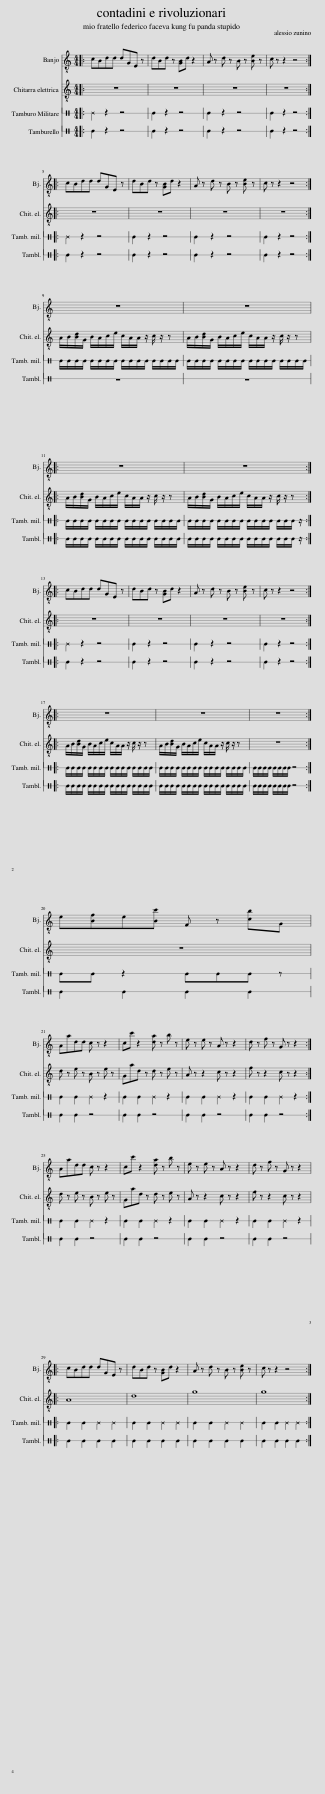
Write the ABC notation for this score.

X:1
%%score 1 2 3 4
L:1/8
M:4/4
I:linebreak $
K:C
V:1 treble-8
V:2 treble-8
V:3 perc stafflines=1
K:none
V:4 perc stafflines=1
K:none
V:1
|: cBdd dGE z | dBd z [GB]d z2 | A z d z B z [Be] z | c z z2 z4 ::$ cBdd dGE z | %5
 dBd z [GB]d z2 | A z d z B z [Be] z | c z z2 z4 :|$ z8 | z8 |:$ %10
 z8 | z8 ::$ cBdd dGE z | dBd z [GB]d z2 | A z d z B z [Be] z | %15
 c z z2 z4 ::$ z8 | z8 | z8 :|$ e[Bf]e[Bc'] F z [cb]G |$ %20
 Aadd c z z2 | cc' z2 [da] z b z | e z e z A z z2 | d z f z G z z2 :|$ Aadd c z z2 | %25
 cc' z2 [da] z b z | e z e z A z z2 | d z f z G z z2 |:$ cBdd dGE z | dBd z [GB]d z2 | %30
 A z d z B z [Be] z | c z z2 z4 :| %32
V:2
|: z8 | z8 | z8 | z8 ::$ z8 | %5
 z8 | z8 | z8 :|$ A/B/[Bd]/G/ B/A/c/e/ c/A/A/ z/ c/ z/ z | A/B/[Bd]/G/ B/A/c/e/ c/A/A/ z/ c/ z/ z |:$ %10
 A/B/[Bd]/G/ B/A/c/e/ c/A/A/ z/ c/ z/ z | A/B/[Bd]/G/ B/A/c/e/ c/A/A/ z/ c/ z/ z ::$ z8 | z8 | z8 | %15
 z8 ::$ A/B/[Bd]/G/ B/A/c/e/ c/A/A/ z/ c/ z/ z | A/B/[Bd]/G/ B/A/c/e/ c/A/A/ z/ c/ z/ z | z8 :|$ z8 |$ %20
 d z e z B z e z | Gad z d z e z | A z z2 c z z2 | f z z2 c z z2 :|$ d z e z B z e z | %25
 Gad z d z e z | A z z2 c z z2 | f z z2 c z z2 |:$ A8 | d8 | %30
 g8 | g8 :| %32
V:3
|: ^E2 z2 z4 | E2 z2 z4 | E2 z2 z4 | E2 z2 z4 ::$ ^E2 z2 z4 | %5
 E2 z2 z4 | E2 z2 z4 | E2 z2 z4 :|$ E/E/E/E/ E/E/E/E/ E/E/E/E/ E/E/E/E/ | E/E/E/E/ E/E/E/E/ E/E/E/E/ E/E/E/E/ |:$ %10
 E/E/E/E/ E/E/E/E/ E/E/E/E/ E/E/E/E/ | E/E/E/E/ E/E/E/E/ E/E/E/E/ E/E/E/ z/ ::$ ^E2 z2 z4 | E2 z2 z4 | E2 z2 z4 | %15
 E2 z2 z4 ::$ E/E/E/E/ E/E/E/E/ E/E/E/E/ E/E/E/E/ | E/E/E/E/ E/E/E/E/ E/E/E/E/ E/E/E/E/ | E/E/E/E/ E/E/E/E/ z4 :|$ EE z2 EEE z |$ %20
 E2 E2 ^E2 z2 | E2 E2 ^E2 z2 | E2 E2 ^E2 z2 | E2 E2 ^E2 z2 :|$ E2 E2 ^E2 z2 | %25
 E2 E2 ^E2 z2 | E2 E2 ^E2 z2 | E2 E2 ^E2 z2 |:$ E2 E2 ^E2 ^E2 | E2 E2 ^E2 ^E2 | %30
 E2 E2 ^E2 ^E2 | E2 E2 ^E2 ^E2 :| %32
V:4
|: E2 z2 z4 | E2 z2 z4 | E2 z2 z4 | E2 z2 z4 ::$ E2 z2 z4 | %5
 E2 z2 z4 | E2 z2 z4 | E2 z2 z4 :|$ z8 | z8 |:$ %10
 E/E/E/E/ E/E/E/E/ E/E/E/E/ E/E/E/E/ | E/E/E/E/ E/E/E/E/ E/E/E/E/ E/E/E/ z/ ::$ E2 z2 z4 | E2 z2 z4 | E2 z2 z4 | %15
 E2 z2 z4 ::$ E/E/E/E/ E/E/E/E/ E/E/E/E/ E/E/E/E/ | E/E/E/E/ E/E/E/E/ E/E/E/E/ E/E/E/E/ | E/E/E/E/ E/E/E/E/ z4 :|$ E2 E2 E2 E2 |$ %20
 E2 E2 z4 | E2 E2 z4 | E2 E2 z4 | E2 E2 z4 :|$ E2 E2 z4 | %25
 E2 E2 z4 | E2 E2 z4 | E2 E2 z4 |:$ E2 E2 E2 E2 | E2 E2 E2 E2 | %30
 E2 E2 E2 E2 | E2 E2 E2 E2 :| %32
